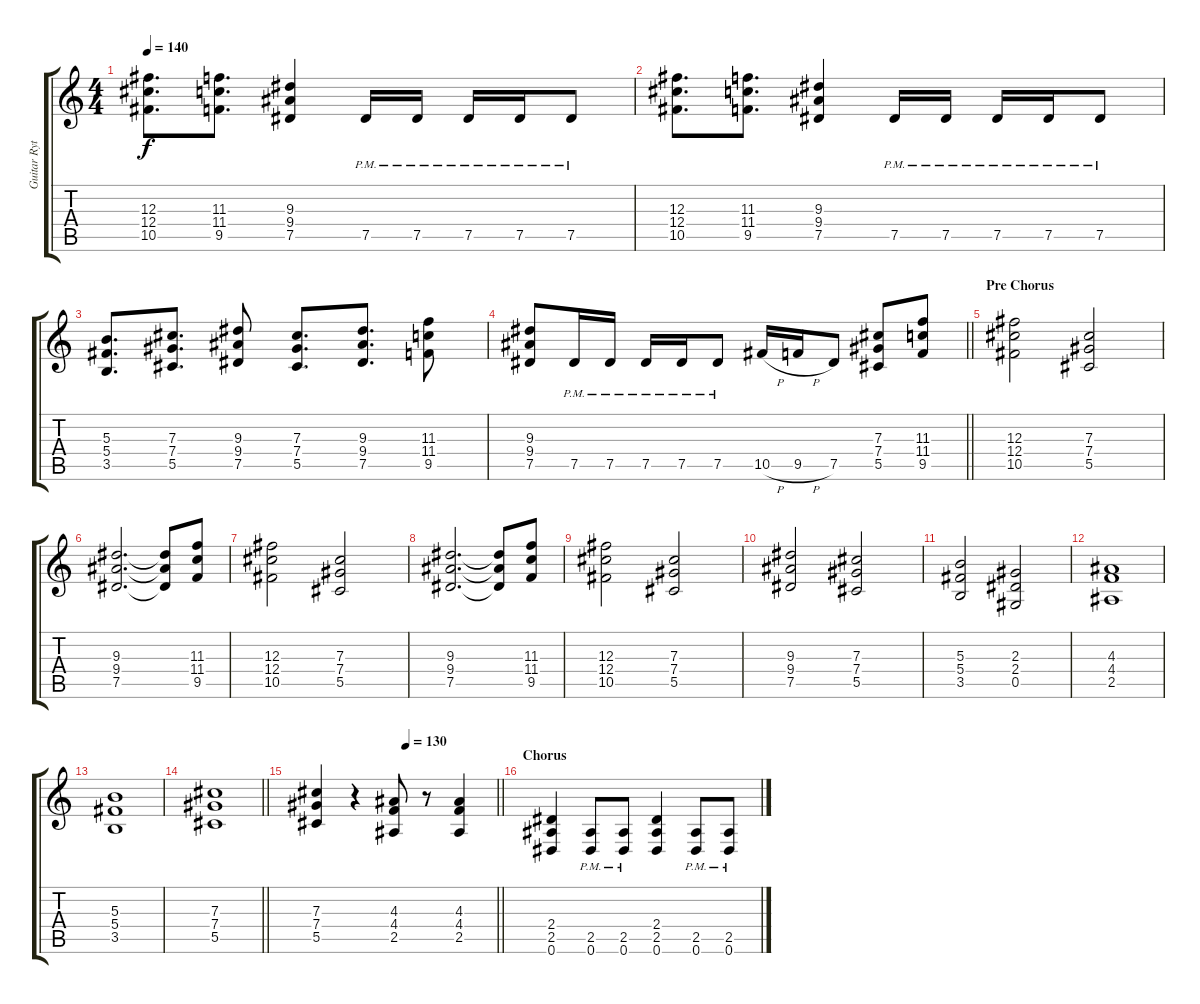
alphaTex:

\track ("Guitar Rythmic" "Guitar Ryt") {instrument distortionguitar}
\staff {score tabs}
\tuning (Eb4 Bb3 Gb3 Db3 Ab2 Eb2) {hide}
\ts (4 4)
\tempo 140
\clef g2
\ks c
(12.3 12.4 10.5).8{d dy f} (11.3 11.4 9.5).8{d} (9.3 9.4 7.5).4 7.5{pm}.16 7.5{pm}.16 7.5{pm}.16 7.5{pm}.16 7.5{pm}.8 |
(12.3 12.4 10.5).8{d} (11.3 11.4 9.5).8{d} (9.3 9.4 7.5).4 7.5{pm}.16 7.5{pm}.16 7.5{pm}.16 7.5{pm}.16 7.5{pm}.8 |
(5.3 5.4 3.5).8{d} (7.3 7.4 5.5).8{d} (9.3 9.4 7.5).8 (7.3 7.4 5.5).8{d} (9.3 9.4 7.5).8{d} (11.3 11.4 9.5).8 |
\barLineRight lightlight
(9.3 9.4 7.5).8 7.5{pm}.16 7.5{pm}.16 7.5{pm}.16 7.5{pm}.16 7.5{pm}.8 10.5{h}.16 9.5{h}.16 7.5.8 (7.3 7.4 5.5).8 (11.3 11.4 9.5).8 |
\section ("" "Pre Chorus")
(12.3 12.4 10.5).2 (7.3 7.4 5.5).2 |
(9.3 9.4 7.5).2{d} (9.3{t} 9.4{t} 7.5{t}).8 (11.3 11.4 9.5).8 |
(12.3 12.4 10.5).2 (7.3 7.4 5.5).2 |
(9.3 9.4 7.5).2{d} (9.3{t} 9.4{t} 7.5{t}).8 (11.3 11.4 9.5).8 |
(12.3 12.4 10.5).2 (7.3 7.4 5.5).2 |
(9.3 9.4 7.5).2 (7.3 7.4 5.5).2 |
(5.3 5.4 3.5).2 (2.3 2.4 0.5).2 |
(4.3 4.4 2.5).1 |
(5.3 5.4 3.5).1 |
\barLineRight lightlight
(7.3 7.4 5.5).1 |
\section ("" "")
\tempo (130 0.5)
\barLineRight lightlight
(7.3 7.4 5.5).4 r.4 (4.3 4.4 2.5).8 r.8 (4.3 4.4 2.5).4 |
\section ("" "Chorus")
(2.4 2.5 0.6).4 (2.5{pm} 0.6{pm}).8 (2.5{pm} 0.6{pm}).8 (2.4 2.5 0.6).4 (2.5{pm} 0.6{pm}).8 (2.5{pm} 0.6{pm}).8
